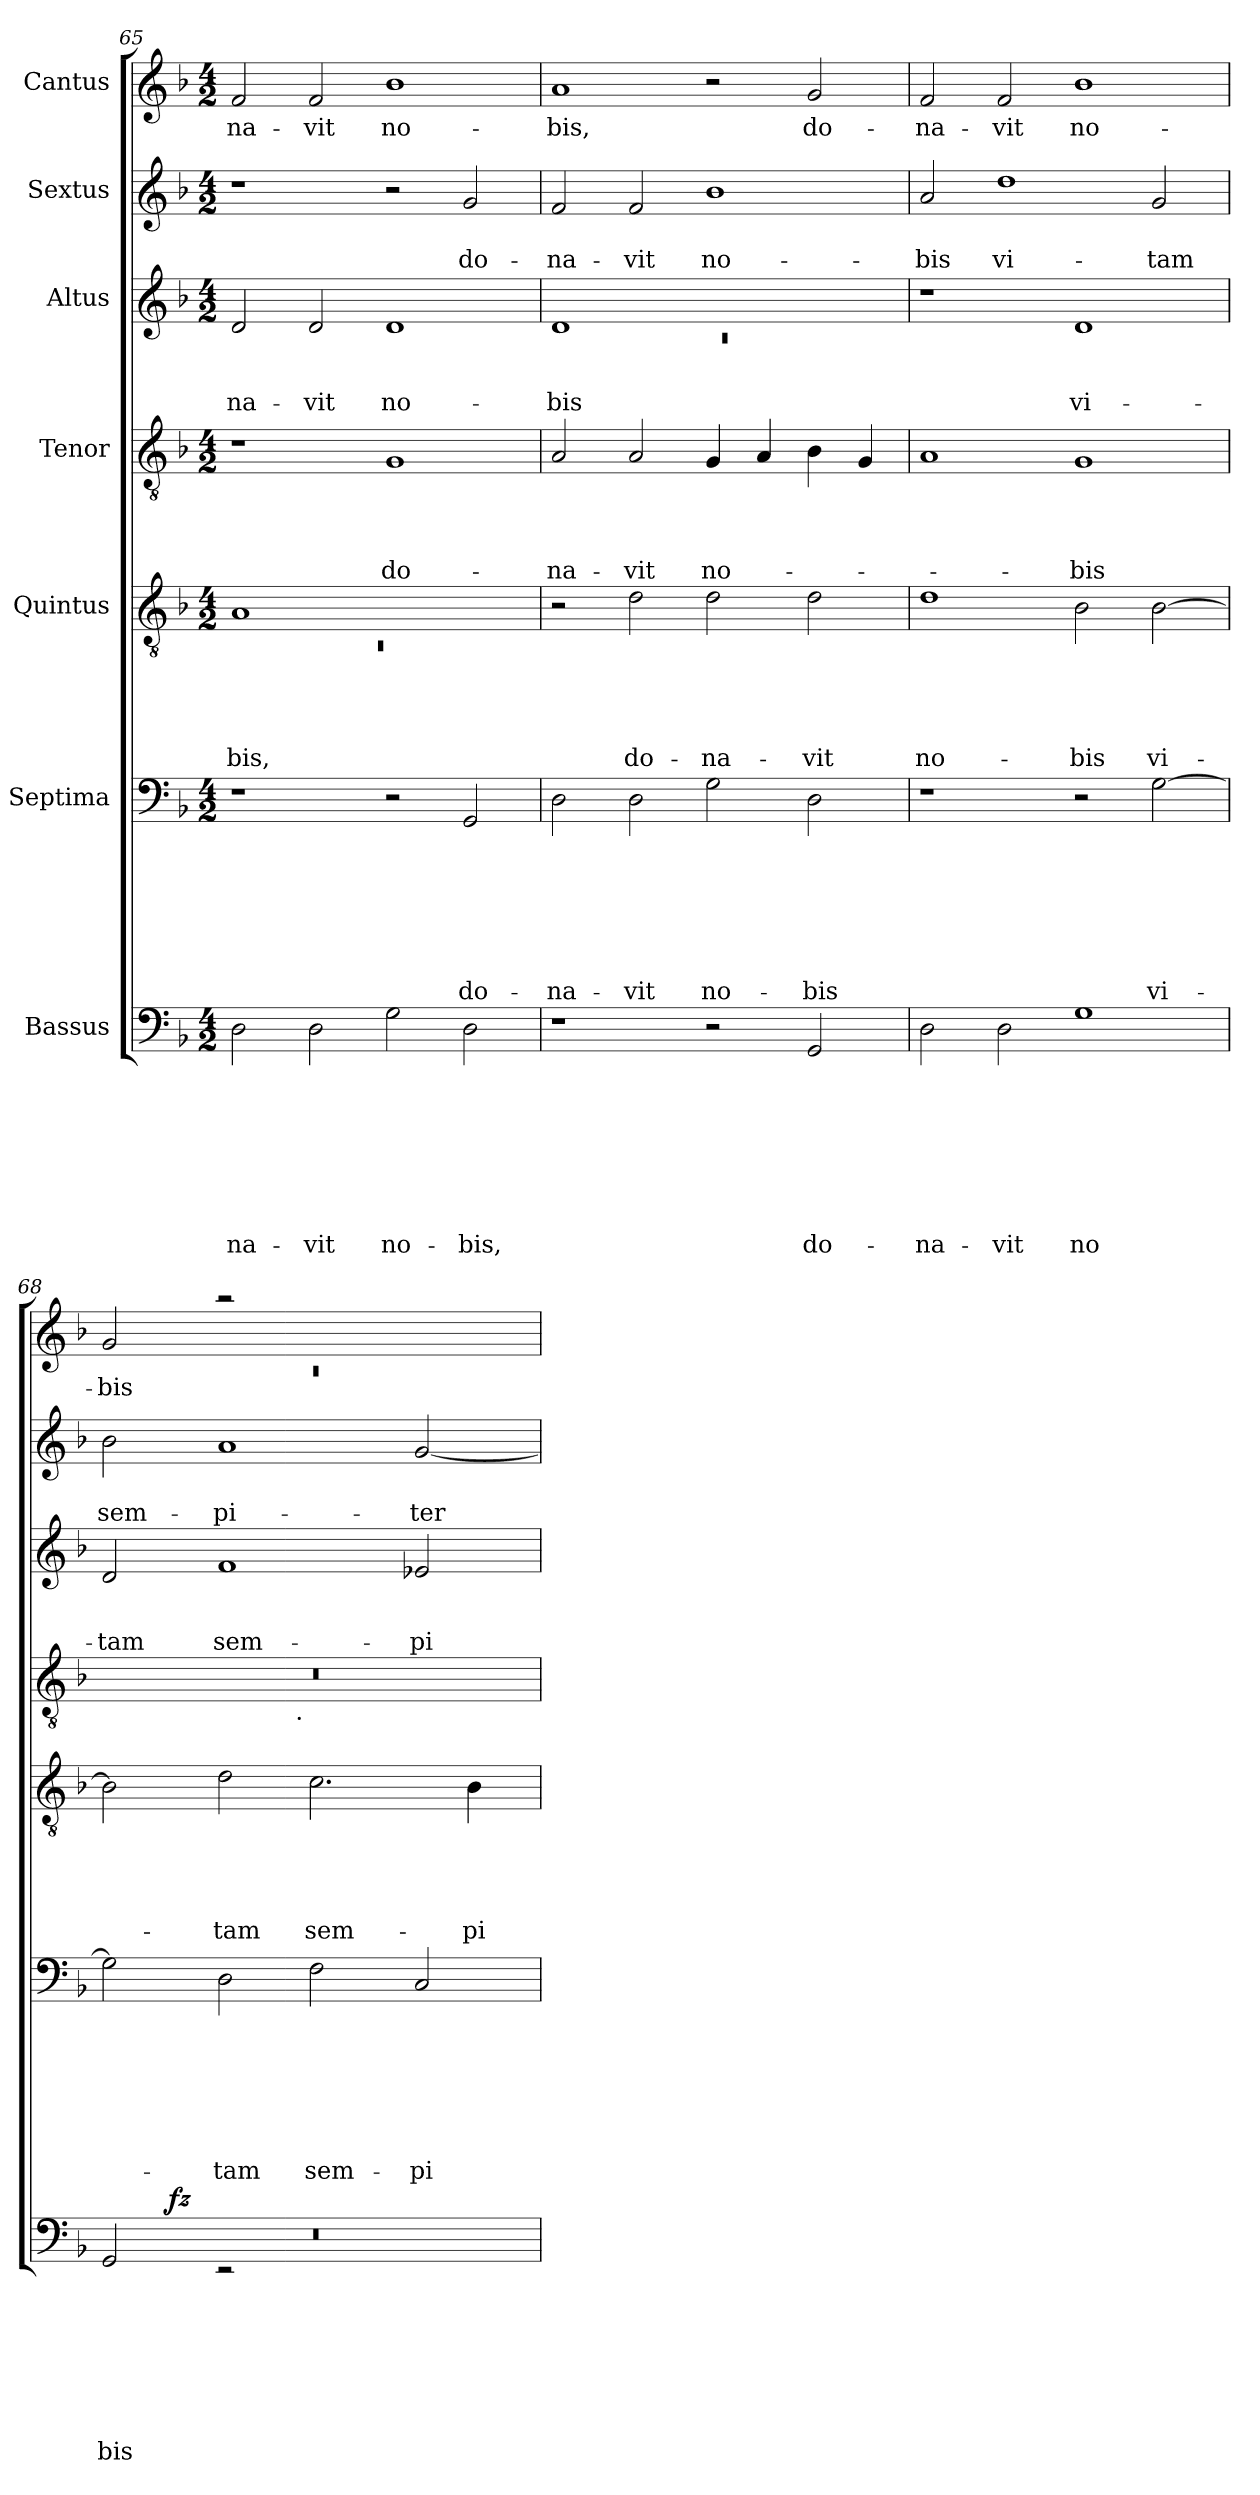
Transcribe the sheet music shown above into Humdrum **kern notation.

**kern	**text	**text	**text	**text	**text	**text	**text	**text	**dynam	**kern	**text	**text	**text	**text	**text	**text	**text	**kern	**text	**text	**text	**text	**text	**kern	**text	**text	**text	**text	**kern	**text	**text	**text	**kern	**text	**text	**kern	**text
*part7	*part7	*part7	*part7	*part7	*part7	*part7	*part7	*part7	*part7	*part6	*part6	*part6	*part6	*part6	*part6	*part6	*part6	*part5	*part5	*part5	*part5	*part5	*part5	*part4	*part4	*part4	*part4	*part4	*part3	*part3	*part3	*part3	*part2	*part2	*part2	*part1	*part1
*staff7	*staff7	*staff7	*staff7	*staff7	*staff7	*staff7	*staff7	*staff7	*staff7	*staff6	*staff6	*staff6	*staff6	*staff6	*staff6	*staff6	*staff6	*staff5	*staff5	*staff5	*staff5	*staff5	*staff5	*staff4	*staff4	*staff4	*staff4	*staff4	*staff3	*staff3	*staff3	*staff3	*staff2	*staff2	*staff2	*staff1	*staff1
*I"Bassus	*	*	*	*	*	*	*	*	*	*I"Septima	*	*	*	*	*	*	*	*I"Quintus	*	*	*	*	*	*I"Tenor	*	*	*	*	*I"Altus	*	*	*	*I"Sextus	*	*	*I"Cantus	*
*clefF4	*	*	*	*	*	*	*	*	*	*clefF4	*	*	*	*	*	*	*	*clefGv2	*	*	*	*	*	*clefGv2	*	*	*	*	*clefG2	*	*	*	*clefG2	*	*	*clefG2	*
*ITrd-3c-5	*	*	*	*	*	*	*	*	*	*ITrd-3c-5	*	*	*	*	*	*	*	*ITrd-3c-5	*	*	*	*	*	*ITrd-3c-5	*	*	*	*	*ITrd-3c-5	*	*	*	*	*	*	*ITrd-3c-5	*
*k[b-e-]	*	*	*	*	*	*	*	*	*	*k[b-e-]	*	*	*	*	*	*	*	*k[b-e-]	*	*	*	*	*	*k[b-e-]	*	*	*	*	*k[b-e-]	*	*	*	*k[b-]	*	*	*k[b-e-]	*
*B-:	*	*	*	*	*	*	*	*	*	*B-:	*	*	*	*	*	*	*	*B-:	*	*	*	*	*	*B-:	*	*	*	*	*B-:	*	*	*	*F:	*	*	*B-:	*
*M4/2	*	*	*	*	*	*	*	*	*	*M4/2	*	*	*	*	*	*	*	*M4/2	*	*	*	*	*	*M4/2	*	*	*	*	*M4/2	*	*	*	*M4/2	*	*	*M4/2	*
=65	=65	=65	=65	=65	=65	=65	=65	=65	=65	=65	=65	=65	=65	=65	=65	=65	=65	=65	=65	=65	=65	=65	=65	=65	=65	=65	=65	=65	=65	=65	=65	=65	=65	=65	=65	=65	=65
*	*	*	*	*	*	*	*	*	*	*	*	*	*	*	*	*	*	*^	*	*	*	*	*	*	*	*	*	*	*	*	*	*	*	*	*	*	*
!	!	!	!	!	!	!	!	!LO:LY:b	!	!	!	!	!	!	!	!	!	!	!LO:N:vis=1	!	!	!	!	!LO:LY:b	!	!	!	!	!	!	!	!	!LO:LY:b	!	!	!	!	!LO:LY:b
2G\	.	.	.	.	.	.	.	-na-	.	1r	.	.	.	.	.	.	.	1d	0rC	.	.	.	.	-bis,	1r	.	.	.	.	2g/	.	.	-na-	1r	.	.	2b-/	-na-
!	!	!	!	!	!	!	!	!LO:LY:b	!	!	!	!	!	!	!	!	!	!	!	!	!	!	!	!	!	!	!	!	!	!	!	!	!LO:LY:b	!	!	!	!	!LO:LY:b
2G\	.	.	.	.	.	.	.	-vit	.	.	.	.	.	.	.	.	.	.	.	.	.	.	.	.	.	.	.	.	.	2g/	.	.	-vit	.	.	.	2b-/	-vit
!	!	!	!	!	!	!	!	!LO:LY:b	!	!	!	!	!	!	!	!	!	!	!	!	!	!	!	!	!	!	!	!	!LO:LY:b	!	!	!	!LO:LY:b	!	!	!	!	!LO:LY:b
2c\	.	.	.	.	.	.	.	no-	.	2r	.	.	.	.	.	.	.	1ryy	.	.	.	.	.	.	1c	.	.	.	do-	1g	.	.	no-	2r	.	.	1ee-	no-
!	!	!	!	!	!	!	!	!LO:LY:b	!	!	!	!	!	!	!	!	!LO:LY:b	!	!	!	!	!	!	!	!	!	!	!	!	!	!	!	!	!	!	!LO:LY:b	!	!
2G\	.	.	.	.	.	.	.	-bis,	.	2C/	.	.	.	.	.	.	do-	.	.	.	.	.	.	.	.	.	.	.	.	.	.	.	.	2g/	.	do-	.	.
*	*	*	*	*	*	*	*	*	*	*	*	*	*	*	*	*	*	*v	*v	*	*	*	*	*	*	*	*	*	*	*	*	*	*	*	*	*	*	*
=66	=66	=66	=66	=66	=66	=66	=66	=66	=66	=66	=66	=66	=66	=66	=66	=66	=66	=66	=66	=66	=66	=66	=66	=66	=66	=66	=66	=66	=66	=66	=66	=66	=66	=66	=66	=66	=66
*	*	*	*	*	*	*	*	*	*	*	*	*	*	*	*	*	*	*	*	*	*	*	*	*	*	*	*	*	*^	*	*	*	*	*	*	*	*
!	!	!	!	!	!	!	!	!	!	!	!	!	!	!	!	!	!LO:LY:b	!	!	!	!	!	!	!	!	!	!	!LO:LY:b	!	!LO:N:vis=1	!	!	!LO:LY:b	!	!	!LO:LY:b	!	!LO:LY:b
1r	.	.	.	.	.	.	.	.	.	2G\	.	.	.	.	.	.	-na-	2r	.	.	.	.	.	2d/	.	.	.	-na-	1g	0rc	.	.	-bis	2f/	.	-na-	1dd	-bis,
!	!	!	!	!	!	!	!	!	!	!	!	!	!	!	!	!	!LO:LY:b	!	!	!	!	!	!LO:LY:b	!	!	!	!	!LO:LY:b	!	!	!	!	!	!	!	!LO:LY:b	!	!
.	.	.	.	.	.	.	.	.	.	2G\	.	.	.	.	.	.	-vit	2g\	.	.	.	.	do-	2d/	.	.	.	-vit	.	.	.	.	.	2f/	.	-vit	.	.
!	!	!	!	!	!	!	!	!	!	!	!	!	!	!	!	!	!LO:LY:b	!	!	!	!	!	!LO:LY:b	!	!	!	!	!LO:LY:b	!	!	!	!	!	!	!	!LO:LY:b	!	!
2r	.	.	.	.	.	.	.	.	.	2c\	.	.	.	.	.	.	no-	2g\	.	.	.	.	-na-	4c/	.	.	.	no-	1ryy	.	.	.	.	1b-	.	no-	2r	.
.	.	.	.	.	.	.	.	.	.	.	.	.	.	.	.	.	.	.	.	.	.	.	.	4d/	.	.	.	.	.	.	.	.	.	.	.	.	.	.
!	!	!	!	!	!	!	!	!LO:LY:b	!	!	!	!	!	!	!	!	!LO:LY:b	!	!	!	!	!	!LO:LY:b	!	!	!	!	!	!	!	!	!	!	!	!	!	!	!LO:LY:b
2C/	.	.	.	.	.	.	.	do-	.	2G\	.	.	.	.	.	.	-bis	2g\	.	.	.	.	-vit	4e-\	.	.	.	.	.	.	.	.	.	.	.	.	2cc/	do-
.	.	.	.	.	.	.	.	.	.	.	.	.	.	.	.	.	.	.	.	.	.	.	.	4c/	.	.	.	.	.	.	.	.	.	.	.	.	.	.
*	*	*	*	*	*	*	*	*	*	*	*	*	*	*	*	*	*	*	*	*	*	*	*	*	*	*	*	*	*v	*v	*	*	*	*	*	*	*	*
=67	=67	=67	=67	=67	=67	=67	=67	=67	=67	=67	=67	=67	=67	=67	=67	=67	=67	=67	=67	=67	=67	=67	=67	=67	=67	=67	=67	=67	=67	=67	=67	=67	=67	=67	=67	=67	=67
!	!	!	!	!	!	!	!	!LO:LY:b	!	!	!	!	!	!	!	!	!	!	!	!	!	!	!LO:LY:b	!	!	!	!	!	!	!	!	!	!	!	!LO:LY:b	!	!LO:LY:b
2G\	.	.	.	.	.	.	.	-na-	.	1r	.	.	.	.	.	.	.	1g	.	.	.	.	no-	1d	.	.	.	.	1r	.	.	.	2a/	.	-bis	2b-/	-na-
!	!	!	!	!	!	!	!	!LO:LY:b	!	!	!	!	!	!	!	!	!	!	!	!	!	!	!	!	!	!	!	!	!	!	!	!	!	!	!LO:LY:b	!	!LO:LY:b
2G\	.	.	.	.	.	.	.	-vit	.	.	.	.	.	.	.	.	.	.	.	.	.	.	.	.	.	.	.	.	.	.	.	.	1dd	.	vi-	2b-/	-vit
!	!	!	!	!	!	!	!	!LO:LY:b	!	!	!	!	!	!	!	!	!	!	!	!	!	!	!LO:LY:b	!	!	!	!	!LO:LY:b	!	!	!	!LO:LY:b	!	!	!	!	!LO:LY:b
1c	.	.	.	.	.	.	.	no-	.	2r	.	.	.	.	.	.	.	2e-\	.	.	.	.	-bis	1c	.	.	.	-bis	1g	.	.	vi-	.	.	.	1ee-	no-
!	!	!	!	!	!	!	!	!	!	!	!	!	!	!	!	!	!LO:LY:b	!	!	!	!	!	!LO:LY:b	!	!	!	!	!	!	!	!	!	!	!	!LO:LY:b	!	!
.	.	.	.	.	.	.	.	.	.	[>2c\	.	.	.	.	.	.	vi-	[>2e-\	.	.	.	.	vi-	.	.	.	.	.	.	.	.	.	2g/	.	-tam	.	.
=68	=68	=68	=68	=68	=68	=68	=68	=68	=68	=68	=68	=68	=68	=68	=68	=68	=68	=68	=68	=68	=68	=68	=68	=68	=68	=68	=68	=68	=68	=68	=68	=68	=68	=68	=68	=68	=68
*^	*	*	*	*	*	*	*	*	*	*	*	*	*	*	*	*	*	*	*	*	*	*	*	*	*	*	*	*	*	*	*	*	*	*	*	*^	*
*	*^	*	*	*	*	*	*	*	*	*	*	*	*	*	*	*	*	*	*	*	*	*	*	*	*	*	*	*	*	*	*	*	*	*	*	*	*	*	*
!	!	!LO:N:vis=1	!	!	!	!	!	!	!	!LO:LY:b	!	!	!	!	!	!	!	!	!	!	!	!	!	!	!	!	!	!	!	!	!	!	!	!LO:LY:b	!	!	!LO:LY:b	!	!LO:N:vis=1	!LO:LY:b
*	*	*	*	*	*	*	*	*	*	*	*	*	*	*	*	*	*	*	*	*	*	*	*	*	*	*^	*	*	*	*	*	*	*	*	*	*	*	*	*	*
4ryy	2C/	0r	.	.	.	.	.	.	.	-bis	.	2c\]	.	.	.	.	.	.	.	2e-\]	.	.	.	.	.	0r	2ryy	.	.	.	.	2g/	.	.	-tam	2b-\	.	sem-	2cc/	0rc	-bis
32ryy	.	.	.	.	.	.	.	.	.	.	.	.	.	.	.	.	.	.	.	.	.	.	.	.	.	.	.	.	.	.	.	.	.	.	.	.	.	.	.	.	.
!	!	!	!	!	!	!	!	!	!	!	!LO:DY:b	!	!	!	!	!	!	!	!	!	!	!	!	!	!	!	!	!	!	!	!	!	!	!	!	!	!	!	!	!	!
1ryy	.	.	.	.	.	.	.	.	.	.	fz	.	.	.	.	.	.	.	.	.	.	.	.	.	.	.	.	.	.	.	.	.	.	.	.	.	.	.	.	.	.
!	!	!	!	!	!	!	!	!	!	!	!	!	!	!	!	!	!	!	!LO:LY:b	!	!	!	!	!	!LO:LY:b	!	!	!	!	!	!	!	!	!	!LO:LY:b	!	!	!LO:LY:b	!	!	!
.	2rEE	.	.	.	.	.	.	.	.	.	.	2G\	.	.	.	.	.	.	-tam	2g\	.	.	.	.	-tam	.	4...ryy	.	.	.	.	1b-	.	.	sem-	1a	.	-pi-	2raa	.	.
!	!	!	!	!	!	!	!	!	!	!	!	!	!	!	!	!	!	!	!	!	!	!	!	!	!	!	!LO:TX:b:t=.	!	!	!	!	!	!	!	!	!	!	!	!	!	!
.	.	.	.	.	.	.	.	.	.	.	.	.	.	.	.	.	.	.	.	.	.	.	.	.	.	.	1ryy	.	.	.	.	.	.	.	.	.	.	.	.	.	.
!	!	!	!	!	!	!	!	!	!	!	!	!	!	!	!	!	!	!	!LO:LY:b	!	!	!	!	!	!LO:LY:b	!	!	!	!	!	!	!	!	!	!	!	!	!	!	!	!
.	1ryy	.	.	.	.	.	.	.	.	.	.	2B-\	.	.	.	.	.	.	sem-	2.f\	.	.	.	.	sem-	.	.	.	.	.	.	.	.	.	.	.	.	.	1ryy	.	.
2ryy	.	.	.	.	.	.	.	.	.	.	.	.	.	.	.	.	.	.	.	.	.	.	.	.	.	.	.	.	.	.	.	.	.	.	.	.	.	.	.	.	.
!	!	!	!	!	!	!	!	!	!	!	!	!	!	!	!	!	!	!	!LO:LY:b	!	!	!	!	!	!	!	!	!	!	!	!	!	!	!	!LO:LY:b	!	!	!LO:LY:b	!	!	!
.	.	.	.	.	.	.	.	.	.	.	.	2F/	.	.	.	.	.	.	-pi-	.	.	.	.	.	.	.	.	.	.	.	.	2a-X/	.	.	-pi-	[<2g/	.	-ter-	.	.	.
!	!	!	!	!	!	!	!	!	!	!	!	!	!	!	!	!	!	!	!	!	!	!	!	!	!LO:LY:b	!	!	!	!	!	!	!	!	!	!	!	!	!	!	!	!
.	.	.	.	.	.	.	.	.	.	.	.	.	.	.	.	.	.	.	.	4e-\	.	.	.	.	-pi-	.	.	.	.	.	.	.	.	.	.	.	.	.	.	.	.
8..ryy	.	.	.	.	.	.	.	.	.	.	.	.	.	.	.	.	.	.	.	.	.	.	.	.	.	.	.	.	.	.	.	.	.	.	.	.	.	.	.	.	.
.	.	.	.	.	.	.	.	.	.	.	.	.	.	.	.	.	.	.	.	.	.	.	.	.	.	.	32ryy	.	.	.	.	.	.	.	.	.	.	.	.	.	.
*v	*v	*v	*	*	*	*	*	*	*	*	*	*	*	*	*	*	*	*	*	*	*	*	*	*	*	*v	*v	*	*	*	*	*	*	*	*	*	*	*	*v	*v	*
=	=	=	=	=	=	=	=	=	=	=	=	=	=	=	=	=	=	=	=	=	=	=	=	=	=	=	=	=	=	=	=	=	=	=	=	=	=
*-	*-	*-	*-	*-	*-	*-	*-	*-	*-	*-	*-	*-	*-	*-	*-	*-	*-	*-	*-	*-	*-	*-	*-	*-	*-	*-	*-	*-	*-	*-	*-	*-	*-	*-	*-	*-	*-
